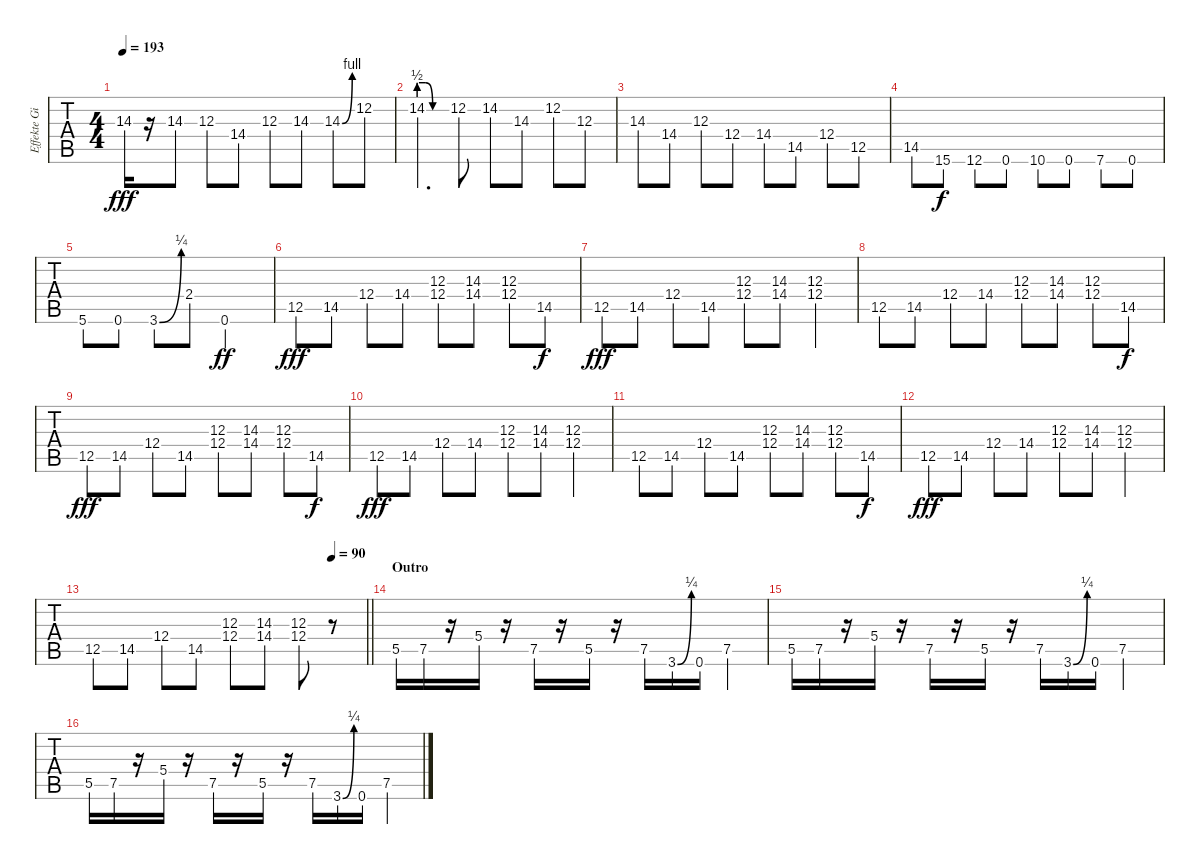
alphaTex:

\track ("Effekte Git" "Effekte Gi") {instrument overdrivenguitar}
\staff {tabs}
\tuning (E4 B3 G3 D3 A2 E2) {hide}
\ts (4 4)
\tempo 193
\clef g2
\ks c
14.3.16{dy fff} r.16 14.3.8 12.3.8 14.4.8 12.3.8 14.3.8 14.3{be (bend 0 0 60 4)}.8 12.2.8 |
14.2{be (custom 0 2 15 2 30 0 60 0)}.4{d} 12.2.8 14.2.8 14.3.8 12.2.8 12.3.8 |
14.3.8 14.4.8 12.3.8 12.4.8 14.4.8 14.5.8 12.4.8 12.5.8 |
14.5.8 15.6.8{dy f} 12.6.8 0.6.8 10.6.8 0.6.8 7.6.8 0.6.8 |
5.6.8 0.6.8 3.6{be (bend 0 0 60 1)}.8 2.4.8 0.6.2{dy ff} |
12.5.8{dy fff} 14.5.8 12.4.8 14.4.8 (12.3 12.4).8 (14.3 14.4).8 (12.3 12.4).8 14.5.8{dy f} |
12.5.8{dy fff} 14.5.8 12.4.8 14.5.8 (12.3 12.4).8 (14.3 14.4).8 (12.3 12.4).4 |
12.5.8 14.5.8 12.4.8 14.4.8 (12.3 12.4).8 (14.3 14.4).8 (12.3 12.4).8 14.5.8{dy f} |
12.5.8{dy fff} 14.5.8 12.4.8 14.5.8 (12.3 12.4).8 (14.3 14.4).8 (12.3 12.4).8 14.5.8{dy f} |
12.5.8{dy fff} 14.5.8 12.4.8 14.4.8 (12.3 12.4).8 (14.3 14.4).8 (12.3 12.4).4 |
12.5.8 14.5.8 12.4.8 14.5.8 (12.3 12.4).8 (14.3 14.4).8 (12.3 12.4).8 14.5.8{dy f} |
12.5.8{dy fff} 14.5.8 12.4.8 14.4.8 (12.3 12.4).8 (14.3 14.4).8 (12.3 12.4).4 |
\tempo (90 0.875)
\barLineRight lightlight
12.5.8 14.5.8 12.4.8 14.5.8 (12.3 12.4).8 (14.3 14.4).8 (12.3 12.4).8 r.8 |
\section ("" "Outro")
5.5.16 7.5.16 r.16 5.4.16 r.16 7.5.16 r.16 5.5.16 r.16 7.5.16 3.6{be (bend 0 0 60 1)}.16 0.6.16 7.5.4 |
5.5.16 7.5.16 r.16 5.4.16 r.16 7.5.16 r.16 5.5.16 r.16 7.5.16 3.6{be (bend 0 0 60 1)}.16 0.6.16 7.5.4 |
5.5.16 7.5.16 r.16 5.4.16 r.16 7.5.16 r.16 5.5.16 r.16 7.5.16 3.6{be (bend 0 0 60 1)}.16 0.6.16 7.5.4
